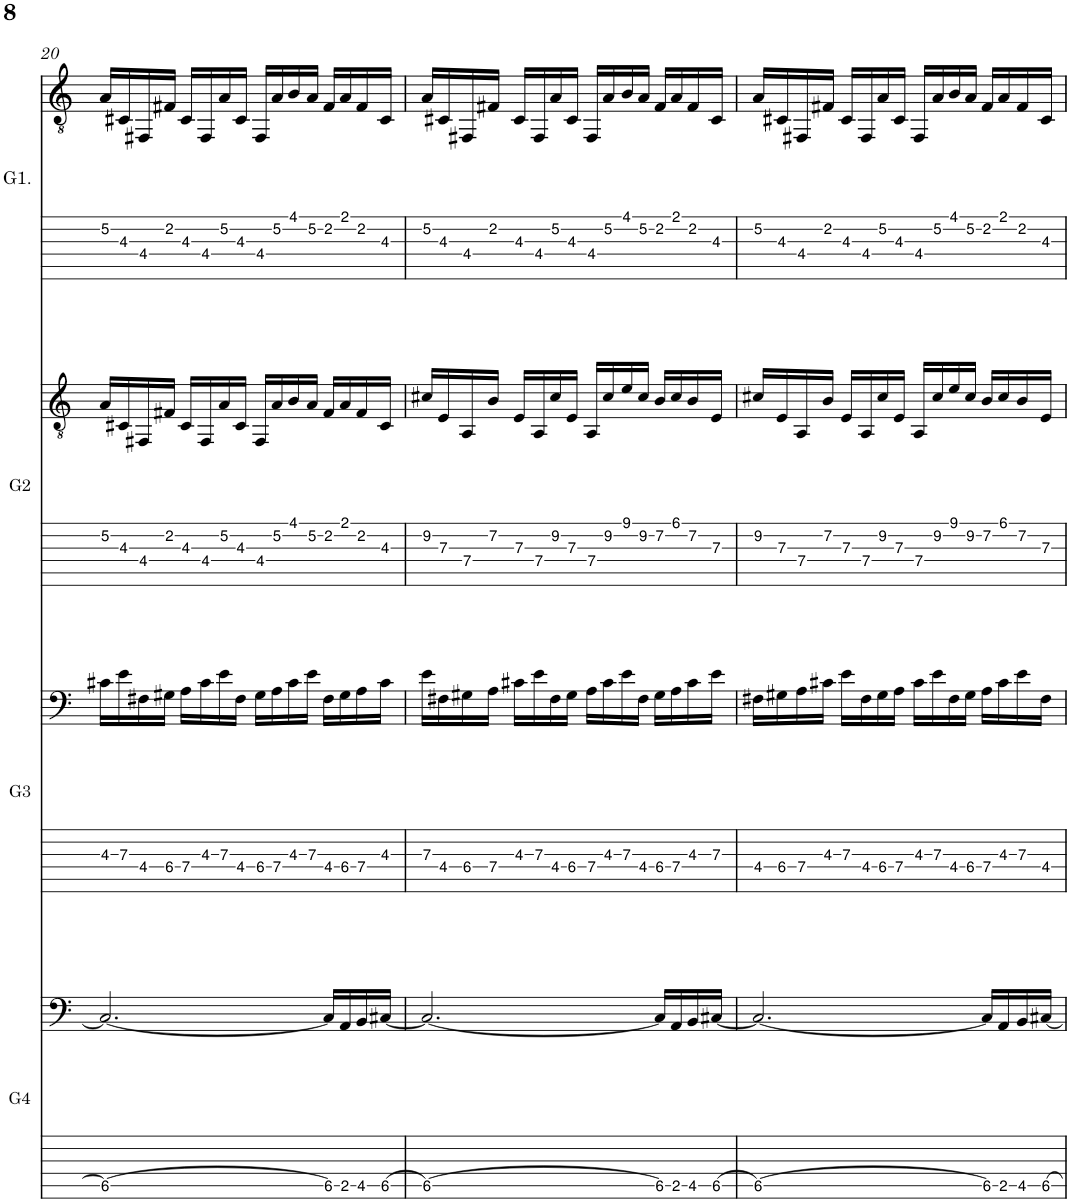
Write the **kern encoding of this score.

**kern	**kern	**kern	**kern	**kern	**kern	**kern	**kern
*part4	*part4	*part3	*part3	*part2	*part2	*part1	*part1
*staff8	*staff7	*staff6	*staff5	*staff4	*staff3	*staff2	*staff1
*I"G4	*	*I"G3	*	*I"G2	*	*I"G1	*
*I'G4	*	*I'G3	*	*I'G2	*	*I'G1.	*
!!LO:PB:g=z
*	*clefF4	*	*clefF4	*	*clefGv2	*	*clefGv2
*	*	*	*	*Trd-7c-12	*Trd-7c-12	*Trd-7c-12	*Trd-7c-12
*k[]	*k[]	*k[]	*k[]	*k[]	*k[]	*k[]	*k[]
*M4/4	*M4/4	*M4/4	*M4/4	*M4/4	*M4/4	*M4/4	*M4/4
=20	=20	=20	=20	=20	=20	=20	=20
2.C#_	2.C#/_	16c#LL	16c#X\LL	16ALL	16A/LL	16ALL	16A/LL
.	.	16eJ	16e\	16C#XJ	16C#X/	16C#XJ	16C#X/
.	.	16F#L	16F#X\	16FF#XL	16FF#X/	16FF#XL	16FF#X/
.	.	16G#JJ	16G#X\JJ	16F#XJJ	16F#X/JJ	16F#XJJ	16F#X/JJ
.	.	16ALL	16A\LL	16C#LL	16C#/LL	16C#LL	16C#/LL
.	.	16c#J	16c#\	16FF#J	16FF#/	16FF#J	16FF#/
.	.	16eL	16e\	16AL	16A/	16AL	16A/
.	.	16F#JJ	16F#\JJ	16C#JJ	16C#/JJ	16C#JJ	16C#/JJ
.	.	16G#LL	16G#\LL	16FF#LL	16FF#/LL	16FF#LL	16FF#/LL
.	.	16AJ	16A\	16AJ	16A/	16AJ	16A/
.	.	16c#L	16c#\	16BL	16B/	16BL	16B/
.	.	16eJJ	16e\JJ	16AJJ	16A/JJ	16AJJ	16A/JJ
16C#LL]	16C#/LL]	16F#LL	16F#\LL	16F#LL	16F#/LL	16F#LL	16F#/LL
16AAJ	16AA/	16G#J	16G#\	16AJ	16A/	16AJ	16A/
16BBL	16BB/	16AL	16A\	16F#L	16F#/	16F#L	16F#/
[16C#XJJ	[16C#X/JJ	16c#JJ	16c#\JJ	16C#JJ	16C#/JJ	16C#JJ	16C#/JJ
=21	=21	=21	=21	=21	=21	=21	=21
2.C#_	2.C#/_	16eLL	16e\LL	16c#LL	16c#X/LL	16ALL	16A/LL
.	.	16F#J	16F#X\	16EJ	16E/	16C#XJ	16C#X/
.	.	16G#L	16G#X\	16AAL	16AA/	16FF#XL	16FF#X/
.	.	16AJJ	16A\JJ	16BJJ	16B/JJ	16F#XJJ	16F#X/JJ
.	.	16c#LL	16c#X\LL	16ELL	16E/LL	16C#LL	16C#/LL
.	.	16eJ	16e\	16AAJ	16AA/	16FF#J	16FF#/
.	.	16F#L	16F#\	16c#L	16c#/	16AL	16A/
.	.	16G#JJ	16G#\JJ	16EJJ	16E/JJ	16C#JJ	16C#/JJ
.	.	16ALL	16A\LL	16AALL	16AA/LL	16FF#LL	16FF#/LL
.	.	16c#J	16c#\	16c#J	16c#/	16AJ	16A/
.	.	16eL	16e\	16eL	16e/	16BL	16B/
.	.	16F#JJ	16F#\JJ	16c#JJ	16c#/JJ	16AJJ	16A/JJ
16C#LL]	16C#/LL]	16G#LL	16G#\LL	16BLL	16B/LL	16F#LL	16F#/LL
16AAJ	16AA/	16AJ	16A\	16c#J	16c#/	16AJ	16A/
16BBL	16BB/	16c#L	16c#\	16BL	16B/	16F#L	16F#/
[16C#XJJ	[16C#X/JJ	16eJJ	16e\JJ	16EJJ	16E/JJ	16C#JJ	16C#/JJ
=22	=22	=22	=22	=22	=22	=22	=22
2.C#_	2.C#/_	16F#LL	16F#X\LL	16c#LL	16c#X/LL	16ALL	16A/LL
.	.	16G#J	16G#X\	16EJ	16E/	16C#XJ	16C#X/
.	.	16AL	16A\	16AAL	16AA/	16FF#XL	16FF#X/
.	.	16c#JJ	16c#X\JJ	16BJJ	16B/JJ	16F#XJJ	16F#X/JJ
.	.	16eLL	16e\LL	16ELL	16E/LL	16C#LL	16C#/LL
.	.	16F#J	16F#\	16AAJ	16AA/	16FF#J	16FF#/
.	.	16G#L	16G#\	16c#L	16c#/	16AL	16A/
.	.	16AJJ	16A\JJ	16EJJ	16E/JJ	16C#JJ	16C#/JJ
.	.	16c#LL	16c#\LL	16AALL	16AA/LL	16FF#LL	16FF#/LL
.	.	16eJ	16e\	16c#J	16c#/	16AJ	16A/
.	.	16F#L	16F#\	16eL	16e/	16BL	16B/
.	.	16G#JJ	16G#\JJ	16c#JJ	16c#/JJ	16AJJ	16A/JJ
16C#LL]	16C#/LL]	16ALL	16A\LL	16BLL	16B/LL	16F#LL	16F#/LL
16AAJ	16AA/	16c#J	16c#\	16c#J	16c#/	16AJ	16A/
16BBL	16BB/	16eL	16e\	16BL	16B/	16F#L	16F#/
[16C#XJJ	[16C#X/JJ	16F#JJ	16F#\JJ	16EJJ	16E/JJ	16C#JJ	16C#/JJ
=	=	=	=	=	=	=	=
*-	*-	*-	*-	*-	*-	*-	*-
